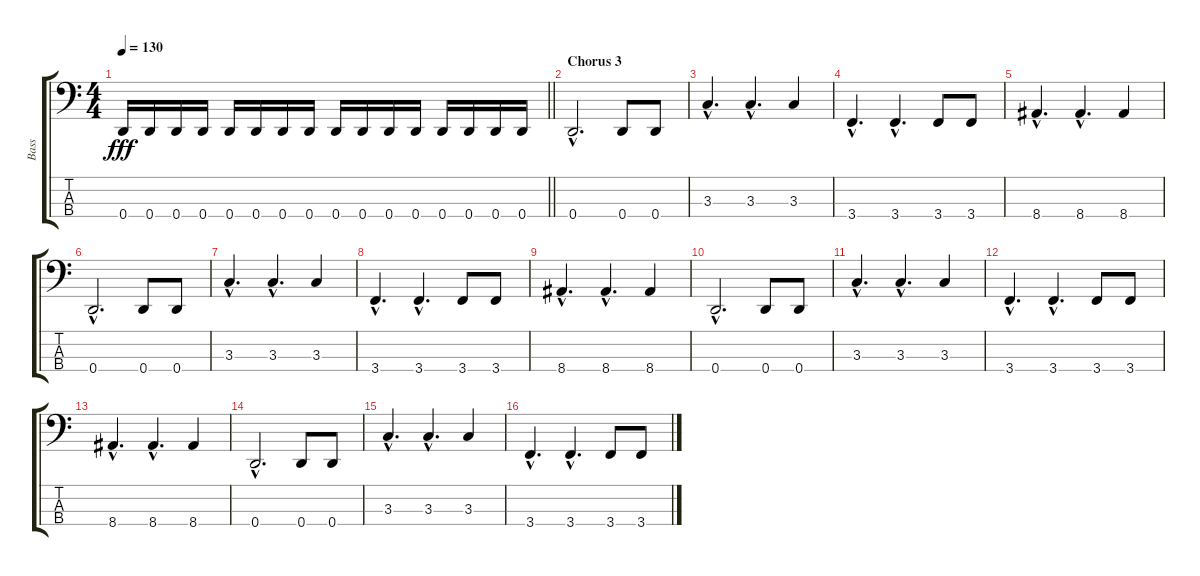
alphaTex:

\track ("Bass" "Bass") {instrument electricbasspick}
\staff {score tabs}
\tuning (G2 D2 A1 D1) {hide}
\ts (4 4)
\tempo 130
\clef f4
\barLineRight lightlight
\ks c
0.4.16{dy fff} 0.4.16 0.4.16 0.4.16 0.4.16 0.4.16 0.4.16 0.4.16 0.4.16 0.4.16 0.4.16 0.4.16 0.4.16 0.4.16 0.4.16 0.4.16 |
\section ("" "Chorus 3")
0.4{hac}.2{d} 0.4.8 0.4.8 |
3.3{hac}.4{d} 3.3{hac}.4{d} 3.3.4 |
3.4{hac}.4{d} 3.4{hac}.4{d} 3.4.8 3.4.8 |
8.4{hac}.4{d} 8.4{hac}.4{d} 8.4.4 |
0.4{hac}.2{d} 0.4.8 0.4.8 |
3.3{hac}.4{d} 3.3{hac}.4{d} 3.3.4 |
3.4{hac}.4{d} 3.4{hac}.4{d} 3.4.8 3.4.8 |
8.4{hac}.4{d} 8.4{hac}.4{d} 8.4.4 |
0.4{hac}.2{d} 0.4.8 0.4.8 |
3.3{hac}.4{d} 3.3{hac}.4{d} 3.3.4 |
3.4{hac}.4{d} 3.4{hac}.4{d} 3.4.8 3.4.8 |
8.4{hac}.4{d} 8.4{hac}.4{d} 8.4.4 |
0.4{hac}.2{d} 0.4.8 0.4.8 |
3.3{hac}.4{d} 3.3{hac}.4{d} 3.3.4 |
3.4{hac}.4{d} 3.4{hac}.4{d} 3.4.8 3.4.8
